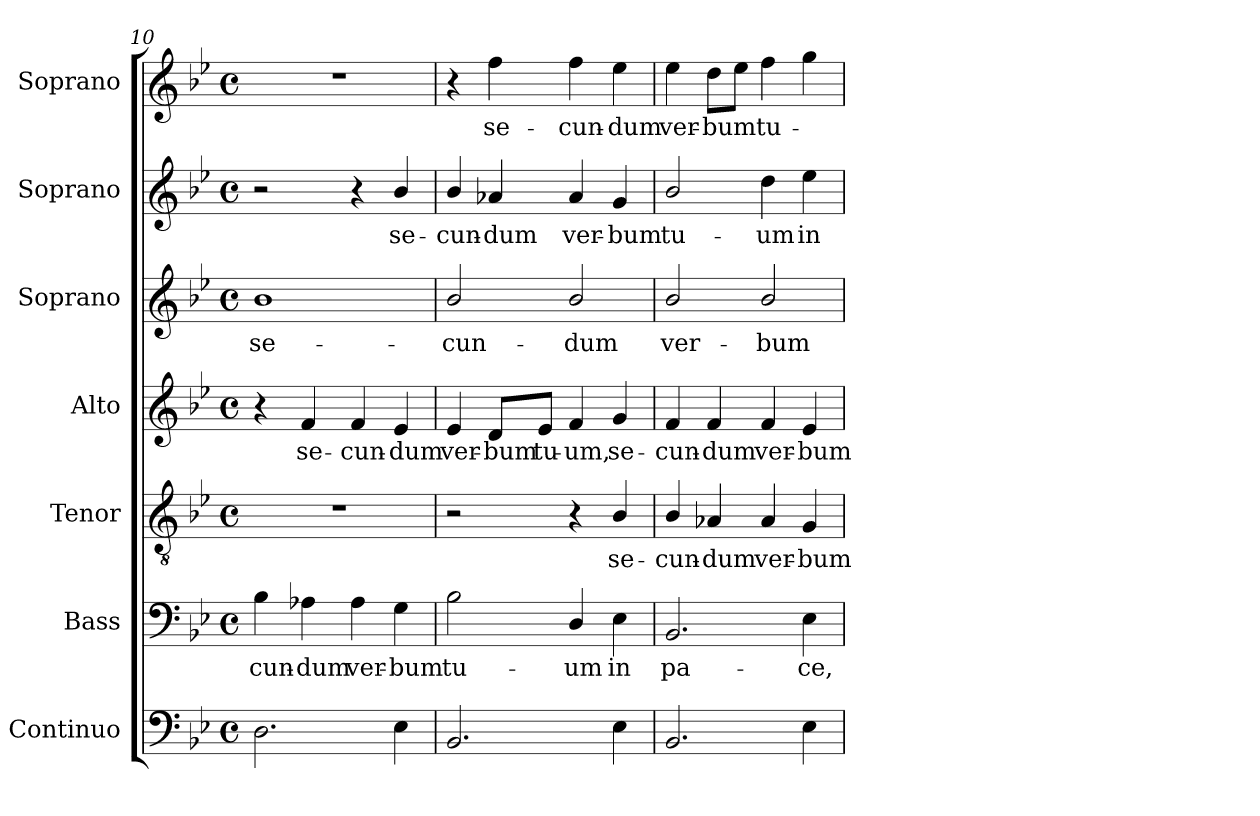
**kern	**kern	**text	**kern	**text	**kern	**text	**kern	**text	**kern	**text	**kern	**text
*part7	*part6	*part6	*part5	*part5	*part4	*part4	*part3	*part3	*part2	*part2	*part1	*part1
*staff7	*staff6	*staff6	*staff5	*staff5	*staff4	*staff4	*staff3	*staff3	*staff2	*staff2	*staff1	*staff1
*I"Continuo	*I"Bass	*	*I"Tenor	*	*I"Alto	*	*I"Soprano	*	*I"Soprano	*	*I"Soprano	*
*I'Cont.	*I'B.	*	*I'T.	*	*I'A.	*	*I'S.	*	*I'S.	*	*I'S.	*
*clefF4	*clefF4	*	*clefGv2	*	*clefG2	*	*clefG2	*	*clefG2	*	*clefG2	*
*	*	*	*ITrd7c12	*	*	*	*	*	*	*	*	*
*k[b-e-]	*k[b-e-]	*	*k[b-e-]	*	*k[b-e-]	*	*k[b-e-]	*	*k[b-e-]	*	*k[b-e-]	*
*B-:	*B-:	*	*B-:	*	*B-:	*	*B-:	*	*B-:	*	*B-:	*
*M4/4	*M4/4	*	*M4/4	*	*M4/4	*	*M4/4	*	*M4/4	*	*M4/4	*
*met(c)	*met(c)	*	*met(c)	*	*met(c)	*	*met(c)	*	*met(c)	*	*met(c)	*
=10	=10	=10	=10	=10	=10	=10	=10	=10	=10	=10	=10	=10
!	!	!LO:LY:b:color=#000000	!	!	!	!	!	!	!	!	!	!
!	!	!	!	!	!	!	!	!LO:LY:b:color=#000000	!	!	!	!
2.Di\	4B-i\	-cun-	1r	.	4r	.	1b-i	se-	2r	.	1r	.
!	!	!LO:LY:b:color=#000000	!	!	!	!	!	!	!	!	!	!
!	!	!	!	!	!	!LO:LY:b:color=#000000	!	!	!	!	!	!
.	4A-Xi\	-dum	.	.	4fi/	se-	.	.	.	.	.	.
!	!	!LO:LY:b:color=#000000	!	!	!	!	!	!	!	!	!	!
!	!	!	!	!	!	!LO:LY:b:color=#000000	!	!	!	!	!	!
.	4A-i\	ver-	.	.	4fi/	-cun-	.	.	4r	.	.	.
!	!	!LO:LY:b:color=#000000	!	!	!	!	!	!	!	!	!	!
!	!	!	!	!	!	!LO:LY:b:color=#000000	!	!	!	!	!	!
!	!	!	!	!	!	!	!	!	!	!LO:LY:b:color=#000000	!	!
4E-i\	4Gi\	-bum	.	.	4e-i/	-dum	.	.	4b-i/	se-	.	.
=11	=11	=11	=11	=11	=11	=11	=11	=11	=11	=11	=11	=11
!	!	!LO:LY:b:color=#000000	!	!	!	!	!	!	!	!	!	!
!	!	!	!	!	!	!LO:LY:b:color=#000000	!	!	!	!	!	!
!	!	!	!	!	!	!	!	!LO:LY:b:color=#000000	!	!	!	!
!	!	!	!	!	!	!	!	!	!	!LO:LY:b:color=#000000	!	!
2.BB-i/	2B-i\	tu-	2r	.	4e-i/	ver-	2b-i/	-cun-	4b-i/	-cun-	4r	.
!	!	!	!	!	!	!LO:LY:b:color=#000000	!	!	!	!	!	!
!	!	!	!	!	!	!	!	!	!	!LO:LY:b:color=#000000	!	!
!	!	!	!	!	!	!	!	!	!	!	!	!LO:LY:b:color=#000000
.	.	.	.	.	8di/L	-bum	.	.	4a-Xi/	-dum	4ffi\	se-
!	!	!	!	!	!	!LO:LY:b:color=#000000	!	!	!	!	!	!
.	.	.	.	.	8e-i/J	tu-	.	.	.	.	.	.
!	!	!LO:LY:b:color=#000000	!	!	!	!	!	!	!	!	!	!
!	!	!	!	!	!	!LO:LY:b:color=#000000	!	!	!	!	!	!
!	!	!	!	!	!	!	!	!LO:LY:b:color=#000000	!	!	!	!
!	!	!	!	!	!	!	!	!	!	!LO:LY:b:color=#000000	!	!
!	!	!	!	!	!	!	!	!	!	!	!	!LO:LY:b:color=#000000
.	4Di/	-um	4r	.	4fi/	-um,	2b-i/	-dum	4a-i/	ver-	4ffi\	-cun-
!	!	!LO:LY:b:color=#000000	!	!	!	!	!	!	!	!	!	!
!	!	!	!	!LO:LY:b:color=#000000	!	!	!	!	!	!	!	!
!	!	!	!	!	!	!LO:LY:b:color=#000000	!	!	!	!	!	!
!	!	!	!	!	!	!	!	!	!	!LO:LY:b:color=#000000	!	!
!	!	!	!	!	!	!	!	!	!	!	!	!LO:LY:b:color=#000000
4E-i\	4E-i\	in	4BB-i/	se-	4gi/	se-	.	.	4gi/	-bum	4ee-i\	-dum
=12	=12	=12	=12	=12	=12	=12	=12	=12	=12	=12	=12	=12
!	!	!LO:LY:b:color=#000000	!	!	!	!	!	!	!	!	!	!
!	!	!	!	!LO:LY:b:color=#000000	!	!	!	!	!	!	!	!
!	!	!	!	!	!	!LO:LY:b:color=#000000	!	!	!	!	!	!
!	!	!	!	!	!	!	!	!LO:LY:b:color=#000000	!	!	!	!
!	!	!	!	!	!	!	!	!	!	!LO:LY:b:color=#000000	!	!
!	!	!	!	!	!	!	!	!	!	!	!	!LO:LY:b:color=#000000
2.BB-i/	2.BB-i/	pa-	4BB-i/	-cun-	4fi/	-cun-	2b-i/	ver-	2b-i/	tu-	4ee-i\	ver-
!	!	!	!	!LO:LY:b:color=#000000	!	!	!	!	!	!	!	!
!	!	!	!	!	!	!LO:LY:b:color=#000000	!	!	!	!	!	!
!	!	!	!	!	!	!	!	!	!	!	!	!LO:LY:b:color=#000000
.	.	.	4AA-Xi/	-dum	4fi/	-dum	.	.	.	.	8ddi\L	-bum
.	.	.	.	.	.	.	.	.	.	.	8ee-i\J	.
!	!	!	!	!LO:LY:b:color=#000000	!	!	!	!	!	!	!	!
!	!	!	!	!	!	!LO:LY:b:color=#000000	!	!	!	!	!	!
!	!	!	!	!	!	!	!	!LO:LY:b:color=#000000	!	!	!	!
!	!	!	!	!	!	!	!	!	!	!LO:LY:b:color=#000000	!	!
!	!	!	!	!	!	!	!	!	!	!	!	!LO:LY:b:color=#000000
.	.	.	4AA-i/	ver-	4fi/	ver-	2b-i/	-bum	4ddi\	-um	4ffi\	tu-
!	!	!LO:LY:b:color=#000000	!	!	!	!	!	!	!	!	!	!
!	!	!	!	!LO:LY:b:color=#000000	!	!	!	!	!	!	!	!
!	!	!	!	!	!	!LO:LY:b:color=#000000	!	!	!	!	!	!
!	!	!	!	!	!	!	!	!	!	!LO:LY:b:color=#000000	!	!
4E-i\	4E-i\	-ce,	4GGi/	-bum	4e-i/	-bum	.	.	4ee-i\	in	4ggi\	.
=	=	=	=	=	=	=	=	=	=	=	=	=
*-	*-	*-	*-	*-	*-	*-	*-	*-	*-	*-	*-	*-
